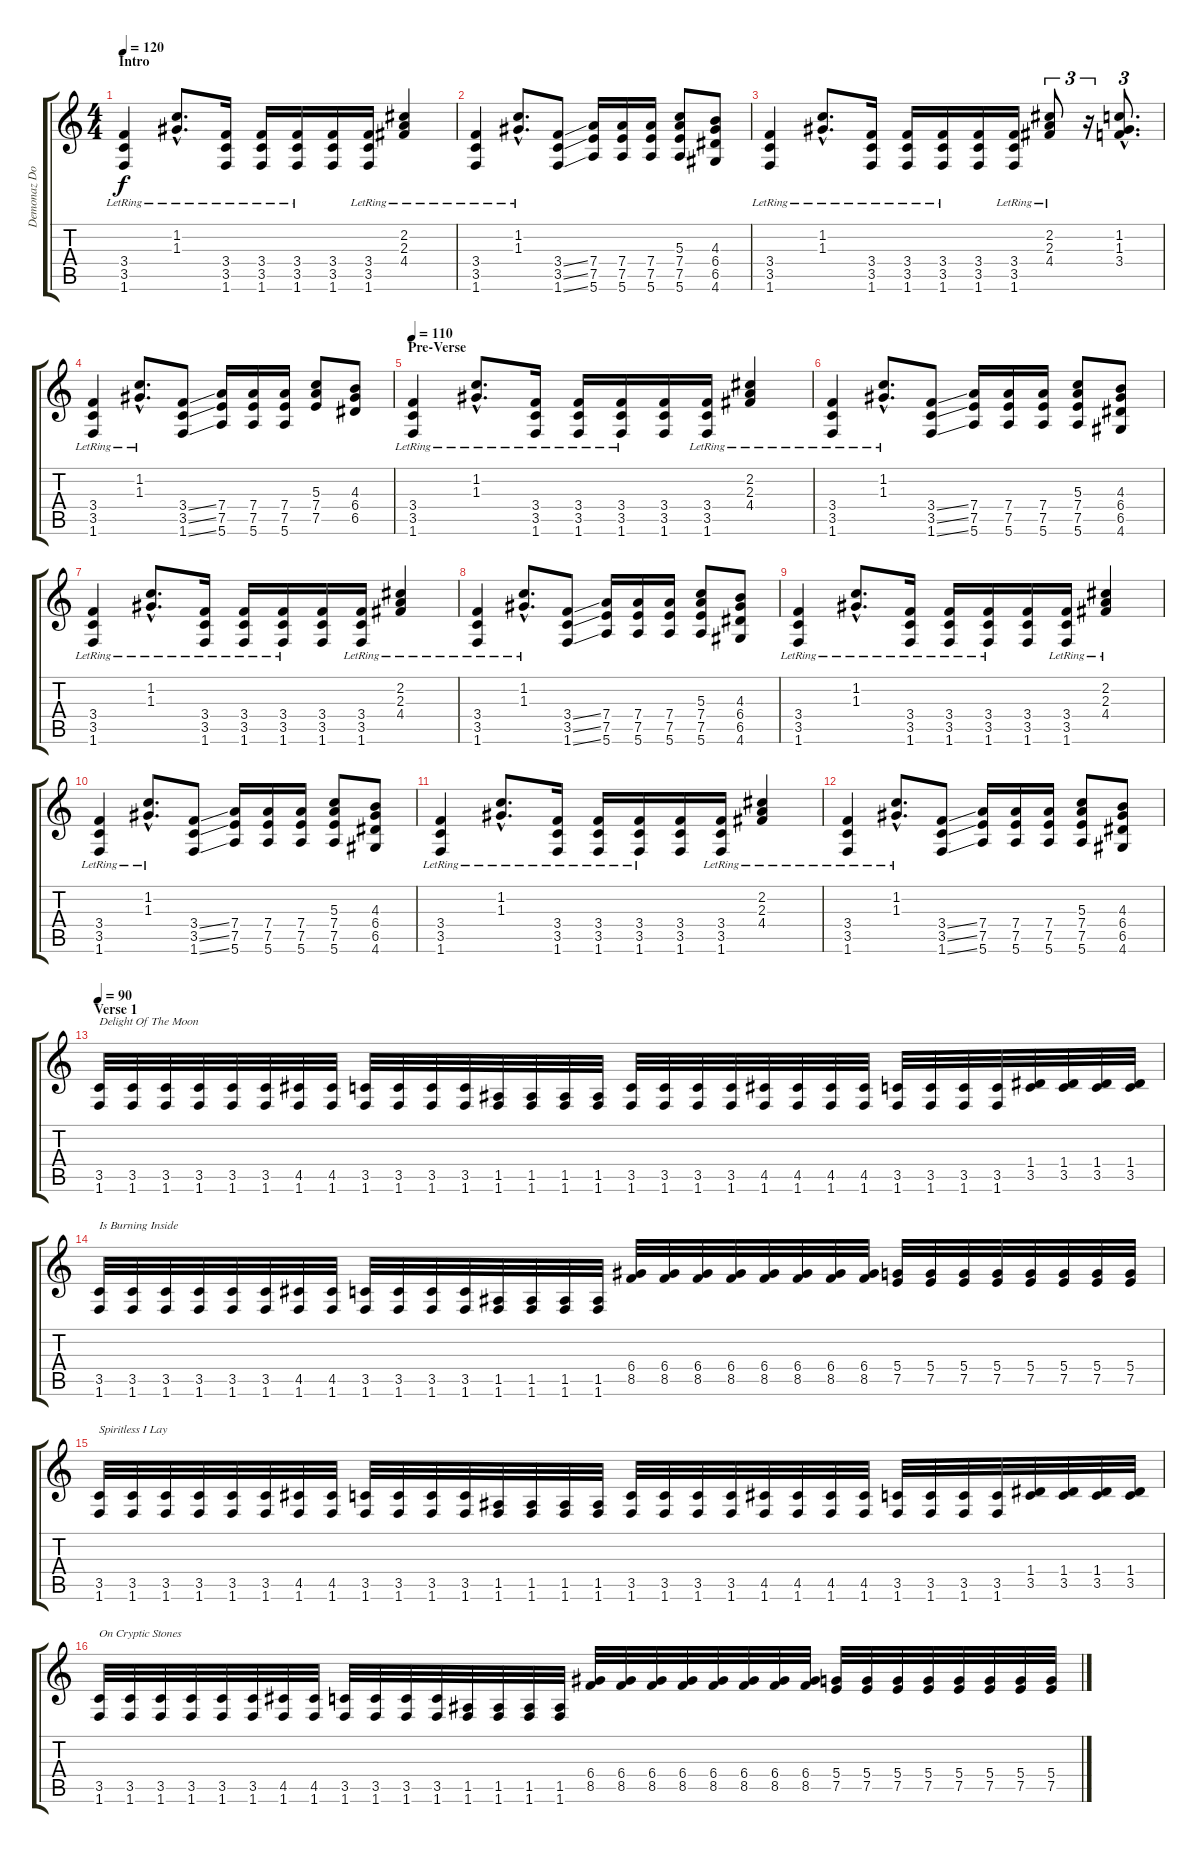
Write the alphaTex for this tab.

\track ("Demonaz Doom Occulta" "Demonaz Do") {instrument distortionguitar}
\staff {score tabs}
\tuning (E4 B3 G3 D3 A2 E2) {hide}
\ts (4 4)
\section ("" "Intro")
\tempo 120
\clef g2
\ks c
(3.4{lr} 3.5{lr} 1.6{lr}).4{dy f instrument distortionguitar} (1.2{hac lr} 1.3{hac lr}).8{d} (3.4{lr} 3.5{lr} 1.6{lr}).16 (3.4{lr} 3.5{lr} 1.6{lr}).16 (3.4{lr} 3.5{lr} 1.6{lr}).16 (3.4 3.5 1.6).16 (3.4{lr} 3.5{lr} 1.6{lr}).16 (2.2 2.3 4.4{lr}).4 |
(3.4{lr} 3.5{lr} 1.6{lr}).4 (1.2{hac lr} 1.3{hac lr}).8{d} (3.4{ss} 3.5{ss} 1.6{ss}).8 (7.4 7.5 5.6).16 (7.4 7.5 5.6).16 (7.4 7.5 5.6).16 (5.3 7.4 7.5 5.6).8 (4.3 6.4 6.5 4.6).8 |
(3.4{lr} 3.5{lr} 1.6{lr}).4 (1.2{hac lr} 1.3{hac lr}).8{d} (3.4{lr} 3.5{lr} 1.6{lr}).16 (3.4{lr} 3.5{lr} 1.6{lr}).16 (3.4{lr} 3.5{lr} 1.6{lr}).16 (3.4 3.5 1.6).16 (3.4{lr} 3.5{lr} 1.6{lr}).16 (2.2{lr} 2.3{lr} 4.4).8{tu (3 2)} r.16{tu (3 2)} (1.2{hac} 1.3{hac} 3.4{hac}).8{d tu (3 2)} |
(3.4{lr} 3.5{lr} 1.6{lr}).4 (1.2{hac lr} 1.3{hac lr}).8{d} (3.4{ss} 3.5{ss} 1.6{ss}).8 (7.4 7.5 5.6).16 (7.4 7.5 5.6).16 (7.4 7.5 5.6).16 (5.3 7.4 7.5).8 (4.3 6.4 6.5).8 |
\section ("" "Pre-Verse")
\tempo 110
(3.4{lr} 3.5{lr} 1.6{lr}).4 (1.2{hac lr} 1.3{hac lr}).8{d} (3.4{lr} 3.5{lr} 1.6{lr}).16 (3.4{lr} 3.5{lr} 1.6{lr}).16 (3.4{lr} 3.5{lr} 1.6{lr}).16 (3.4 3.5 1.6).16 (3.4{lr} 3.5{lr} 1.6{lr}).16 (2.2 2.3 4.4{lr}).4 |
(3.4{lr} 3.5{lr} 1.6{lr}).4 (1.2{hac lr} 1.3{hac lr}).8{d} (3.4{ss} 3.5{ss} 1.6{ss}).8 (7.4 7.5 5.6).16 (7.4 7.5 5.6).16 (7.4 7.5 5.6).16 (5.3 7.4 7.5 5.6).8 (4.3 6.4 6.5 4.6).8 |
(3.4{lr} 3.5{lr} 1.6{lr}).4 (1.2{hac lr} 1.3{hac lr}).8{d} (3.4{lr} 3.5{lr} 1.6{lr}).16 (3.4{lr} 3.5{lr} 1.6{lr}).16 (3.4{lr} 3.5{lr} 1.6{lr}).16 (3.4 3.5 1.6).16 (3.4{lr} 3.5{lr} 1.6{lr}).16 (2.2 2.3 4.4{lr}).4 |
(3.4{lr} 3.5{lr} 1.6{lr}).4 (1.2{hac lr} 1.3{hac lr}).8{d} (3.4{ss} 3.5{ss} 1.6{ss}).8 (7.4 7.5 5.6).16 (7.4 7.5 5.6).16 (7.4 7.5 5.6).16 (5.3 7.4 7.5 5.6).8 (4.3 6.4 6.5 4.6).8 |
(3.4{lr} 3.5{lr} 1.6{lr}).4 (1.2{hac lr} 1.3{hac lr}).8{d} (3.4{lr} 3.5{lr} 1.6{lr}).16 (3.4{lr} 3.5{lr} 1.6{lr}).16 (3.4{lr} 3.5{lr} 1.6{lr}).16 (3.4 3.5 1.6).16 (3.4{lr} 3.5{lr} 1.6{lr}).16 (2.2 2.3 4.4{lr}).4 |
(3.4{lr} 3.5{lr} 1.6{lr}).4 (1.2{hac lr} 1.3{hac lr}).8{d} (3.4{ss} 3.5{ss} 1.6{ss}).8 (7.4 7.5 5.6).16 (7.4 7.5 5.6).16 (7.4 7.5 5.6).16 (5.3 7.4 7.5 5.6).8 (4.3 6.4 6.5 4.6).8 |
(3.4{lr} 3.5{lr} 1.6{lr}).4 (1.2{hac lr} 1.3{hac lr}).8{d} (3.4{lr} 3.5{lr} 1.6{lr}).16 (3.4{lr} 3.5{lr} 1.6{lr}).16 (3.4{lr} 3.5{lr} 1.6{lr}).16 (3.4 3.5 1.6).16 (3.4{lr} 3.5{lr} 1.6{lr}).16 (2.2 2.3 4.4{lr}).4 |
(3.4{lr} 3.5{lr} 1.6{lr}).4 (1.2{hac lr} 1.3{hac lr}).8{d} (3.4{ss} 3.5{ss} 1.6{ss}).8 (7.4 7.5 5.6).16 (7.4 7.5 5.6).16 (7.4 7.5 5.6).16 (5.3 7.4 7.5 5.6).8 (4.3 6.4 6.5 4.6).8 |
\section ("" "Verse 1")
\tempo 90
(3.5 1.6).32{txt "Delight Of The Moon "} (3.5 1.6).32 (3.5 1.6).32 (3.5 1.6).32 (3.5 1.6).32 (3.5 1.6).32 (4.5 1.6).32 (4.5 1.6).32 (3.5 1.6).32 (3.5 1.6).32 (3.5 1.6).32 (3.5 1.6).32 (1.5 1.6).32 (1.5 1.6).32 (1.5 1.6).32 (1.5 1.6).32 (3.5 1.6).32 (3.5 1.6).32 (3.5 1.6).32 (3.5 1.6).32 (4.5 1.6).32 (4.5 1.6).32 (4.5 1.6).32 (4.5 1.6).32 (3.5 1.6).32 (3.5 1.6).32 (3.5 1.6).32 (3.5 1.6).32 (1.4 3.5).32 (1.4 3.5).32 (1.4 3.5).32 (1.4 3.5).32 |
(3.5 1.6).32{txt "Is Burning Inside"} (3.5 1.6).32 (3.5 1.6).32 (3.5 1.6).32 (3.5 1.6).32 (3.5 1.6).32 (4.5 1.6).32 (4.5 1.6).32 (3.5 1.6).32 (3.5 1.6).32 (3.5 1.6).32 (3.5 1.6).32 (1.5 1.6).32 (1.5 1.6).32 (1.5 1.6).32 (1.5 1.6).32 (6.4 8.5).32 (6.4 8.5).32 (6.4 8.5).32 (6.4 8.5).32 (6.4 8.5).32 (6.4 8.5).32 (6.4 8.5).32 (6.4 8.5).32 (5.4 7.5).32 (5.4 7.5).32 (5.4 7.5).32 (5.4 7.5).32 (5.4 7.5).32 (5.4 7.5).32 (5.4 7.5).32 (5.4 7.5).32 |
(3.5 1.6).32{txt "Spiritless I Lay "} (3.5 1.6).32 (3.5 1.6).32 (3.5 1.6).32 (3.5 1.6).32 (3.5 1.6).32 (4.5 1.6).32 (4.5 1.6).32 (3.5 1.6).32 (3.5 1.6).32 (3.5 1.6).32 (3.5 1.6).32 (1.5 1.6).32 (1.5 1.6).32 (1.5 1.6).32 (1.5 1.6).32 (3.5 1.6).32 (3.5 1.6).32 (3.5 1.6).32 (3.5 1.6).32 (4.5 1.6).32 (4.5 1.6).32 (4.5 1.6).32 (4.5 1.6).32 (3.5 1.6).32 (3.5 1.6).32 (3.5 1.6).32 (3.5 1.6).32 (1.4 3.5).32 (1.4 3.5).32 (1.4 3.5).32 (1.4 3.5).32 |
(3.5 1.6).32{txt "On Cryptic Stones"} (3.5 1.6).32 (3.5 1.6).32 (3.5 1.6).32 (3.5 1.6).32 (3.5 1.6).32 (4.5 1.6).32 (4.5 1.6).32 (3.5 1.6).32 (3.5 1.6).32 (3.5 1.6).32 (3.5 1.6).32 (1.5 1.6).32 (1.5 1.6).32 (1.5 1.6).32 (1.5 1.6).32 (6.4 8.5).32 (6.4 8.5).32 (6.4 8.5).32 (6.4 8.5).32 (6.4 8.5).32 (6.4 8.5).32 (6.4 8.5).32 (6.4 8.5).32 (5.4 7.5).32 (5.4 7.5).32 (5.4 7.5).32 (5.4 7.5).32 (5.4 7.5).32 (5.4 7.5).32 (5.4 7.5).32 (5.4 7.5).32
